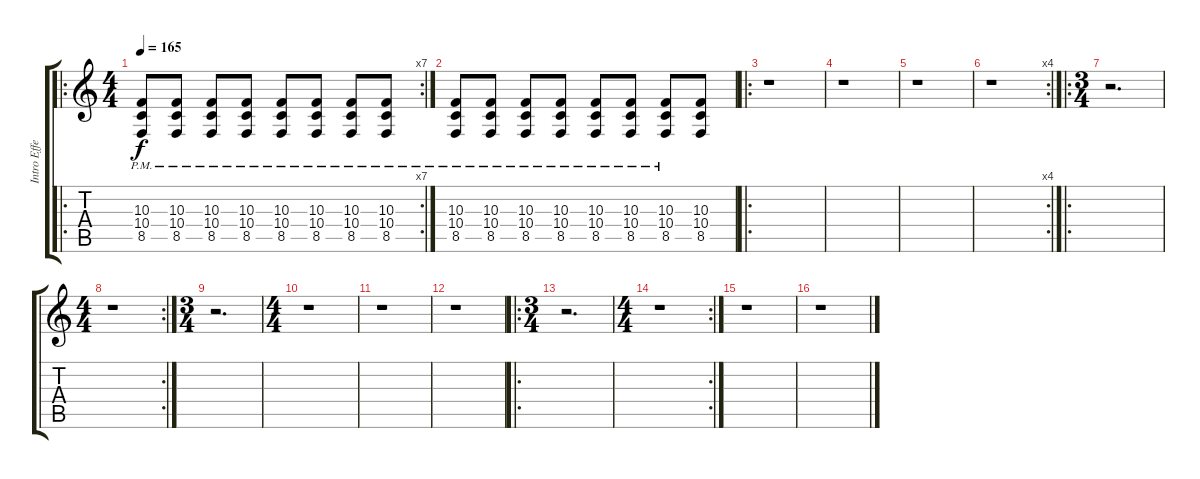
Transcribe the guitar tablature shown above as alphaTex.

\track ("Intro Effect 01" "Intro Effe") {instrument harpsichord}
\staff {score tabs}
\tuning (E4 B3 G3 D3 A2 D2) {hide}
\ro
\rc 7
\ts (4 4)
\tempo 165
\clef g2
\ks c
(10.3{pm} 10.4 8.5).8{dy f instrument harpsichord} (10.3{pm} 10.4 8.5).8 (10.3{pm} 10.4 8.5).8 (10.3{pm} 10.4 8.5).8 (10.3{pm} 10.4 8.5).8 (10.3{pm} 10.4 8.5).8 (10.3{pm} 10.4 8.5).8 (10.3{pm} 10.4 8.5).8 |
(10.3{pm} 10.4 8.5).8 (10.3{pm} 10.4 8.5).8 (10.3{pm} 10.4 8.5).8 (10.3{pm} 10.4 8.5).8 (10.3{pm} 10.4 8.5).8 (10.3{pm} 10.4 8.5).8 (10.3{pm} 10.4 8.5).8 (10.3 10.4 8.5).8 |
\ro
r.1 |
r.1 |
r.1 |
\rc 4
r.1 |
\ro
\ts (3 4)
r.2{d} |
\rc 2
\ts (4 4)
r.1 |
\ts (3 4)
r.2{d} |
\ts (4 4)
r.1 |
r.1 |
r.1 |
\ro
\ts (3 4)
r.2{d} |
\rc 2
\ts (4 4)
r.1 |
r.1 |
r.1
